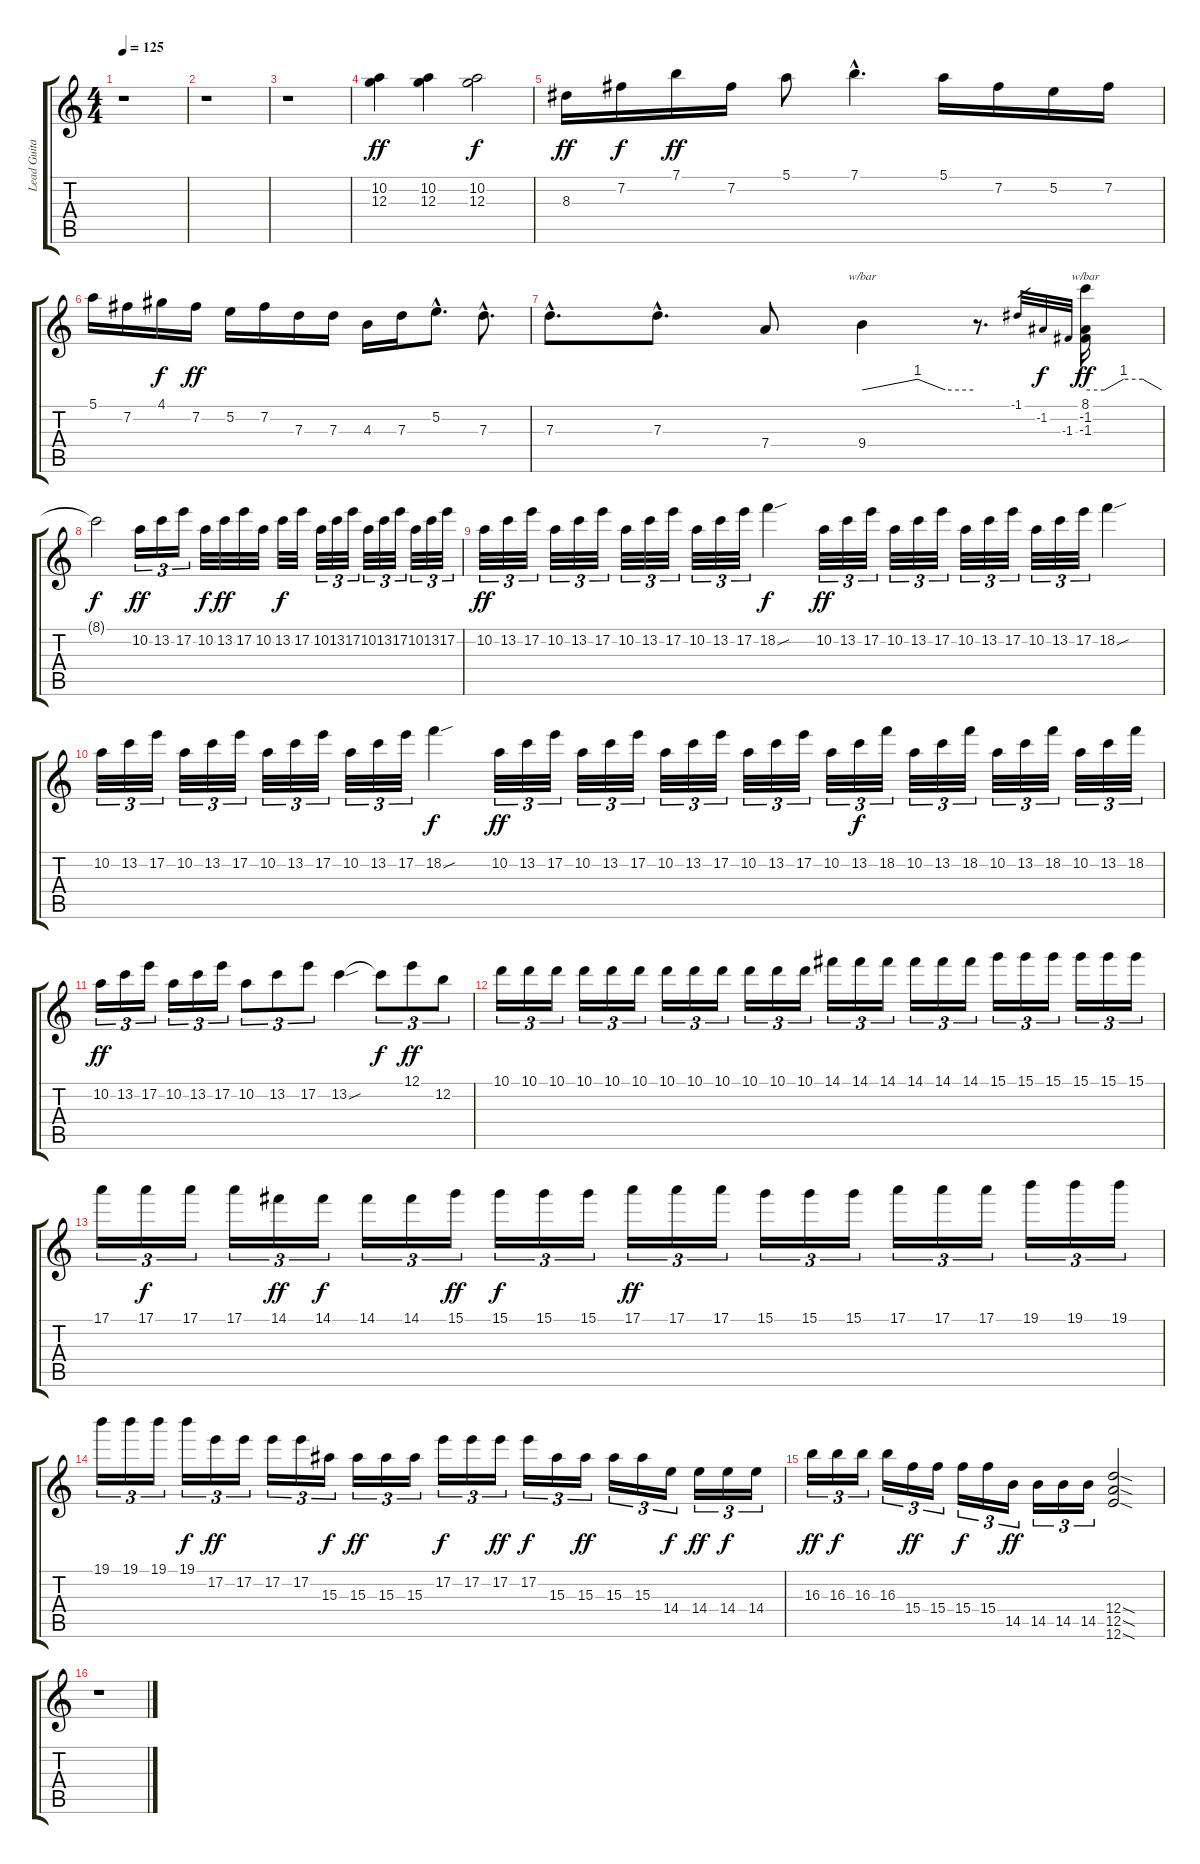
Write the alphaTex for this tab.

\track ("Lead Guitar" "Lead Guita") {instrument overdrivenguitar}
\staff {score tabs}
\tuning (E4 B3 G3 D3 A2 E2) {hide}
\ts (4 4)
\tempo 125
\clef g2
\ks c
r.1{dy f} |
r.1 |
r.1 |
(10.2 12.3).4{dy ff instrument overdrivenguitar} (10.2 12.3).4 (10.2 12.3).2{dy f} |
8.3.16{dy ff} 7.2.16{dy f} 7.1.16{dy ff} 7.2.16 5.1.8 7.1{hac}.4{d} 5.1.16 7.2.16 5.2.16 7.2.16 |
5.1.16 7.2.16 4.1.16{dy f} 7.2.16{dy ff} 5.2.16 7.2.16 7.3.16 7.3.16 4.3.16 7.3.16 5.2{hac}.8{d} 7.3{hac}.8{d} |
7.3{hac}.8{d} 7.3{hac}.8{d} 7.4.8 9.4.4{tbe (custom default 0 0 30 4 45 0 60 0)} r.8{d} -1.1.32{gr} -1.2.32{gr dy f} -1.3.32{gr} (8.1 -1.2 -1.3).16{tbe (custom default 0 0 15 0 30 4 45 4 60 0) dy ff} |
8.1{t}.2{dy f} 10.2.16{tu (3 2) dy ff} 13.2.16{tu (3 2)} 17.2.16{tu (3 2)} 10.2.32{dy f} 13.2.32{dy ff} 17.2.32 10.2.32 13.2.32{dy f} 17.2.32 10.2.32{tu (3 2)} 13.2.32{tu (3 2)} 17.2.32{tu (3 2)} 10.2.32{tu (3 2)} 13.2.32{tu (3 2)} 17.2.32{tu (3 2)} 10.2.32{tu (3 2)} 13.2.32{tu (3 2)} 17.2.32{tu (3 2)} |
10.2.32{tu (3 2) dy ff} 13.2.32{tu (3 2)} 17.2.32{tu (3 2)} 10.2.32{tu (3 2)} 13.2.32{tu (3 2)} 17.2.32{tu (3 2)} 10.2.32{tu (3 2)} 13.2.32{tu (3 2)} 17.2.32{tu (3 2)} 10.2.32{tu (3 2)} 13.2.32{tu (3 2)} 17.2.32{tu (3 2)} 18.2{sou}.4{dy f} 10.2.32{tu (3 2) dy ff} 13.2.32{tu (3 2)} 17.2.32{tu (3 2)} 10.2.32{tu (3 2)} 13.2.32{tu (3 2)} 17.2.32{tu (3 2)} 10.2.32{tu (3 2)} 13.2.32{tu (3 2)} 17.2.32{tu (3 2)} 10.2.32{tu (3 2)} 13.2.32{tu (3 2)} 17.2.32{tu (3 2)} 18.2{sou}.4 |
10.2.32{tu (3 2)} 13.2.32{tu (3 2)} 17.2.32{tu (3 2)} 10.2.32{tu (3 2)} 13.2.32{tu (3 2)} 17.2.32{tu (3 2)} 10.2.32{tu (3 2)} 13.2.32{tu (3 2)} 17.2.32{tu (3 2)} 10.2.32{tu (3 2)} 13.2.32{tu (3 2)} 17.2.32{tu (3 2)} 18.2{sou}.4{dy f} 10.2.32{tu (3 2) dy ff} 13.2.32{tu (3 2)} 17.2.32{tu (3 2)} 10.2.32{tu (3 2)} 13.2.32{tu (3 2)} 17.2.32{tu (3 2)} 10.2.32{tu (3 2)} 13.2.32{tu (3 2)} 17.2.32{tu (3 2)} 10.2.32{tu (3 2)} 13.2.32{tu (3 2)} 17.2.32{tu (3 2)} 10.2.32{tu (3 2)} 13.2.32{tu (3 2) dy f} 18.2.32{tu (3 2)} 10.2.32{tu (3 2)} 13.2.32{tu (3 2)} 18.2.32{tu (3 2)} 10.2.32{tu (3 2)} 13.2.32{tu (3 2)} 18.2.32{tu (3 2)} 10.2.32{tu (3 2)} 13.2.32{tu (3 2)} 18.2.32{tu (3 2)} |
10.2.16{tu (3 2) dy ff} 13.2.16{tu (3 2)} 17.2.16{tu (3 2)} 10.2.16{tu (3 2)} 13.2.16{tu (3 2)} 17.2.16{tu (3 2)} 10.2.8{tu (3 2)} 13.2.8{tu (3 2)} 17.2.8{tu (3 2)} 13.2{sou}.4 13.2{t}.8{tu (3 2) dy f} 12.1.8{tu (3 2) dy ff} 12.2.8{tu (3 2)} |
10.1.16{tu (3 2)} 10.1.16{tu (3 2)} 10.1.16{tu (3 2)} 10.1.16{tu (3 2)} 10.1.16{tu (3 2)} 10.1.16{tu (3 2)} 10.1.16{tu (3 2)} 10.1.16{tu (3 2)} 10.1.16{tu (3 2)} 10.1.16{tu (3 2)} 10.1.16{tu (3 2)} 10.1.16{tu (3 2)} 14.1.16{tu (3 2)} 14.1.16{tu (3 2)} 14.1.16{tu (3 2)} 14.1.16{tu (3 2)} 14.1.16{tu (3 2)} 14.1.16{tu (3 2)} 15.1.16{tu (3 2)} 15.1.16{tu (3 2)} 15.1.16{tu (3 2)} 15.1.16{tu (3 2)} 15.1.16{tu (3 2)} 15.1.16{tu (3 2)} |
17.1.16{tu (3 2)} 17.1.16{tu (3 2) dy f} 17.1.16{tu (3 2)} 17.1.16{tu (3 2)} 14.1.16{tu (3 2) dy ff} 14.1.16{tu (3 2) dy f} 14.1.16{tu (3 2)} 14.1.16{tu (3 2)} 15.1.16{tu (3 2) dy ff} 15.1.16{tu (3 2) dy f} 15.1.16{tu (3 2)} 15.1.16{tu (3 2)} 17.1.16{tu (3 2) dy ff} 17.1.16{tu (3 2)} 17.1.16{tu (3 2)} 15.1.16{tu (3 2)} 15.1.16{tu (3 2)} 15.1.16{tu (3 2)} 17.1.16{tu (3 2)} 17.1.16{tu (3 2)} 17.1.16{tu (3 2)} 19.1.16{tu (3 2)} 19.1.16{tu (3 2)} 19.1.16{tu (3 2)} |
19.1.16{tu (3 2)} 19.1.16{tu (3 2)} 19.1.16{tu (3 2)} 19.1.16{tu (3 2) dy f} 17.2.16{tu (3 2) dy ff} 17.2.16{tu (3 2)} 17.2.16{tu (3 2)} 17.2.16{tu (3 2)} 15.3.16{tu (3 2) dy f} 15.3.16{tu (3 2) dy ff} 15.3.16{tu (3 2)} 15.3.16{tu (3 2)} 17.2.16{tu (3 2) dy f} 17.2.16{tu (3 2)} 17.2.16{tu (3 2) dy ff} 17.2.16{tu (3 2) dy f} 15.3.16{tu (3 2)} 15.3.16{tu (3 2) dy ff} 15.3.16{tu (3 2)} 15.3.16{tu (3 2)} 14.4.16{tu (3 2) dy f} 14.4.16{tu (3 2) dy ff} 14.4.16{tu (3 2) dy f} 14.4.16{tu (3 2)} |
16.3.16{tu (3 2) dy ff} 16.3.16{tu (3 2) dy f} 16.3.16{tu (3 2)} 16.3.16{tu (3 2)} 15.4.16{tu (3 2) dy ff} 15.4.16{tu (3 2)} 15.4.16{tu (3 2) dy f} 15.4.16{tu (3 2)} 14.5.16{tu (3 2) dy ff} 14.5.16{tu (3 2)} 14.5.16{tu (3 2)} 14.5.16{tu (3 2)} (12.4{sod} 12.5{sod} 12.6{sod}).2 |
r.1
